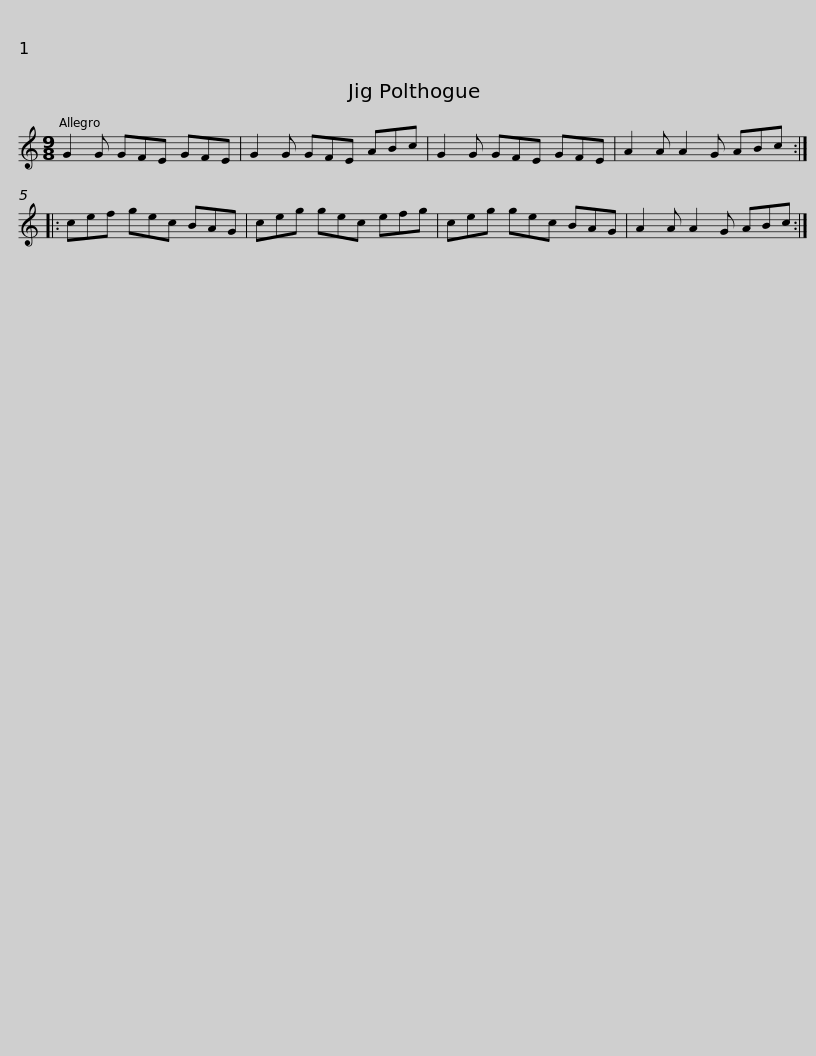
X:1
L:1/8
M:9/8
I:linebreak $
K:C
V:1 treble
V:1
 G2 G GFE GFE | G2 G GFE ABc | G2 G GFE GFE | A2 A A2 G ABc :: cef gec BAG |$ %5
 ceg gec efg | ceg gec BAG | A2 A A2 G ABc :| %8
